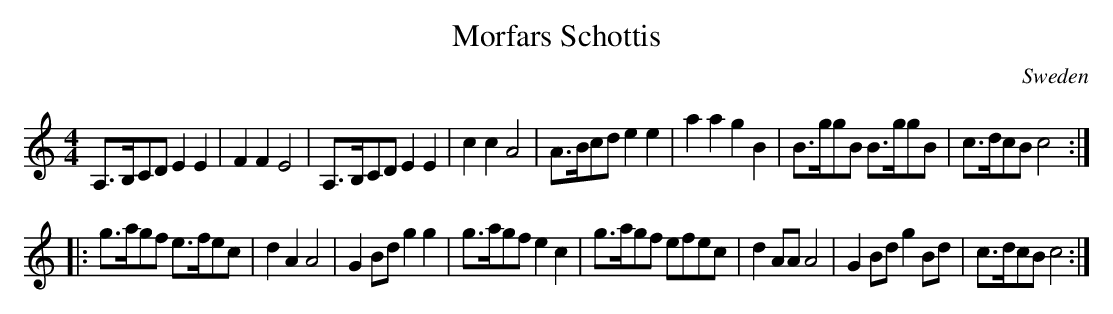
X:1
T:Morfars Schottis
O:Sweden
M:4/4
K:C
A,>B,CD E2E2|F2F2 E4|A,>B,CD E2E2|c2c2 A4|\
A>Bcd e2e2|a2a2 g2B2|B>ggB B>ggB|c>dcB c4:|
|:\
g>agf e>fec|d2A2 A4|G2Bd g2g2|g>agf e2c2|\
g>agf efec|d2AA A4|G2Bd g2Bd|c>dcB c4:|
